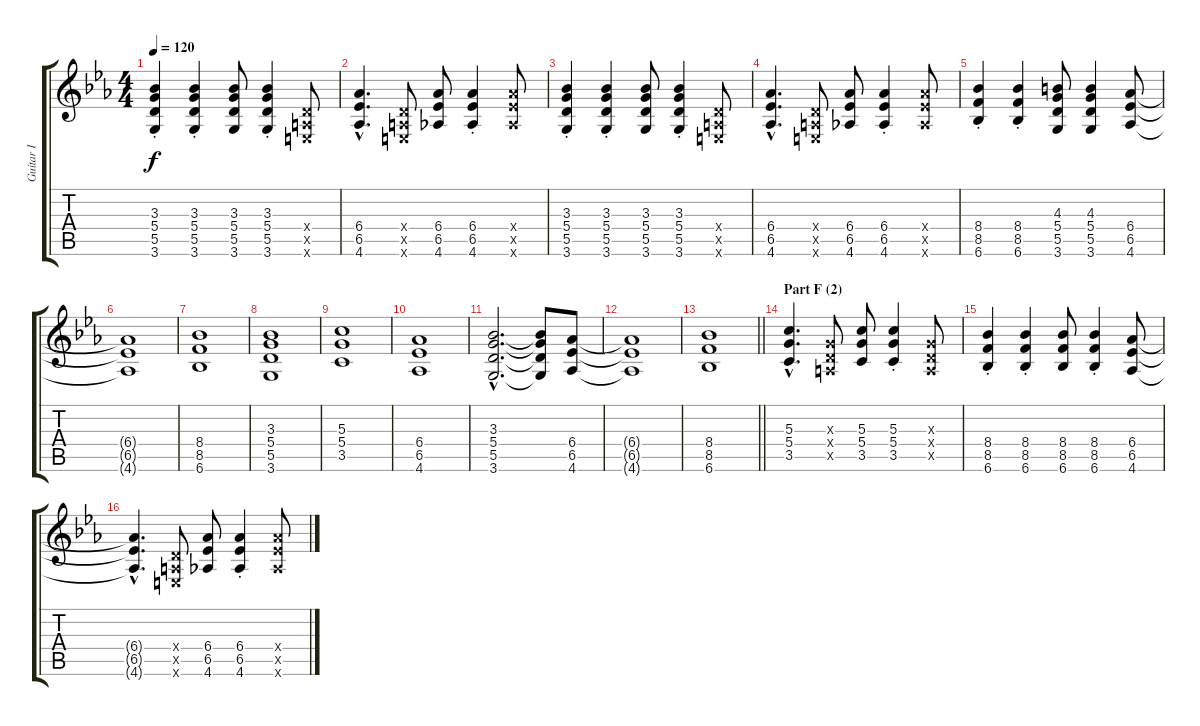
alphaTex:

\track ("Guitar I" "Guitar I") {instrument distortionguitar}
\staff {score tabs}
\tuning (E4 B3 G3 D3 A2 E2) {hide}
\ts (4 4)
\tempo 120
\clef g2
\ks eb
(3.3{st} 5.4{st} 5.5{st} 3.6{st}).4{dy f} (3.3{st} 5.4{st} 5.5{st} 3.6{st}).4 (3.3 5.4 5.5 3.6).8 (3.3{st} 5.4{st} 5.5{st} 3.6{st}).4 (0.4{x} 0.5{x} 0.6{x}).8 |
(6.4{hac} 6.5{hac} 4.6{hac}).4{d} (0.4{x} 0.5{x} 0.6{x}).8 (6.4 6.5 4.6).8 (6.4{st} 6.5{st} 4.6{st}).4 (6.4{x} 6.5{x} 4.6{x}).8 |
(3.3{st} 5.4{st} 5.5{st} 3.6{st}).4 (3.3{st} 5.4{st} 5.5{st} 3.6{st}).4 (3.3 5.4 5.5 3.6).8 (3.3{st} 5.4{st} 5.5{st} 3.6{st}).4 (0.4{x} 0.5{x} 0.6{x}).8 |
(6.4{hac} 6.5{hac} 4.6{hac}).4{d} (0.4{x} 0.5{x} 0.6{x}).8 (6.4 6.5 4.6).8 (6.4{st} 6.5{st} 4.6{st}).4 (6.4{x} 6.5{x} 4.6{x}).8 |
(8.4{st} 8.5{st} 6.6{st}).4 (8.4{st} 8.5{st} 6.6{st}).4 (4.3 5.4 5.5 3.6).8 (4.3 5.4 5.5 3.6).4 (6.4 6.5 4.6).8 |
(6.4{t} 6.5{t} 4.6{t}).1 |
(8.4 8.5 6.6).1 |
(3.3 5.4 5.5 3.6).1 |
(5.3 5.4 3.5).1 |
(6.4 6.5 4.6).1 |
(3.3{hac} 5.4{hac} 5.5{hac} 3.6{hac}).2{d} (3.3{t} 5.4{t} 5.5{t} 3.6{t}).8 (6.4 6.5 4.6).8 |
(6.4{t} 6.5{t} 4.6{t}).1 |
\barLineRight lightlight
(8.4 8.5 6.6).1 |
\section ("" "Part F (2)")
(5.3{hac} 5.4{hac} 3.5{hac}).4{d} (0.3{x} 0.4{x} 0.5{x}).8 (5.3 5.4 3.5).8 (5.3{st} 5.4{st} 3.5{st}).4 (0.3{x} 0.4{x} 0.5{x}).8 |
(8.4{st} 8.5{st} 6.6{st}).4 (8.4{st} 8.5{st} 6.6{st}).4 (8.4 8.5 6.6).8 (8.4{st} 8.5{st} 6.6{st}).4 (6.4 6.5 4.6).8 |
(6.4{hac t} 6.5{hac t} 4.6{hac t}).4{d} (0.4{x} 0.5{x} 0.6{x}).8 (6.4 6.5 4.6).8 (6.4{st} 6.5{st} 4.6{st}).4 (6.4{x} 6.5{x} 4.6{x}).8
